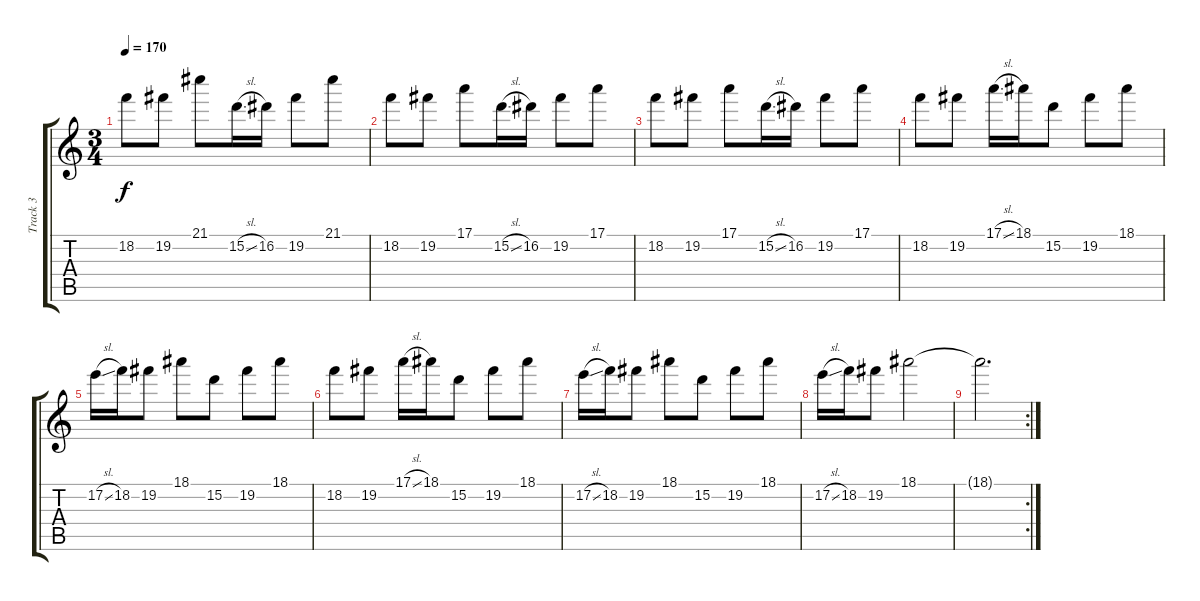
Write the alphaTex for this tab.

\track ("Track 3" "Track 3") {instrument electricguitarmuted}
\staff {score tabs}
\tuning (E4 B3 G3 D3 A2 E2) {hide}
\ts (3 4)
\tempo 170
\clef g2
\ks c
18.2.8{dy f} 19.2.8 21.1.8 15.2{sl}.16 16.2.16 19.2.8 21.1.8 |
18.2.8 19.2.8 17.1.8 15.2{sl}.16 16.2.16 19.2.8 17.1.8 |
18.2.8 19.2.8 17.1.8 15.2{sl}.16 16.2.16 19.2.8 17.1.8 |
18.2.8 19.2.8 17.1{sl}.16 18.1.16 15.2.8 19.2.8 18.1.8 |
17.2{sl}.16 18.2.16 19.2.8 18.1.8 15.2.8 19.2.8 18.1.8 |
18.2.8 19.2.8 17.1{sl}.16 18.1.16 15.2.8 19.2.8 18.1.8 |
17.2{sl}.16 18.2.16 19.2.8 18.1.8 15.2.8 19.2.8 18.1.8 |
17.2{sl}.16 18.2.16 19.2.8 18.1.2 |
\rc 2
18.1{t}.2{d}
